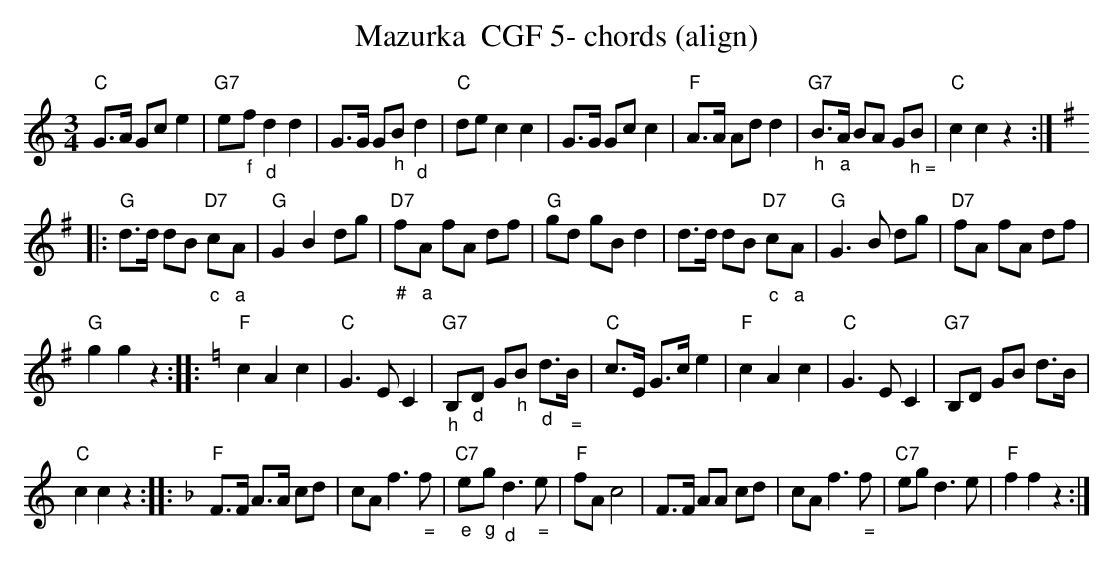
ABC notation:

X:1
T:Mazurka  CGF 5- chords (align)
M:3/4
L:1/8
K:Cmaj%%MIDI gchordon
"C"G>A Gce2 | "G7"e"_f"f"_d"d2d2 | G>G G"_h"B"_d"d2 | "C"dec2c2 | G>G Gcc2 | "F"A>A Add2 | "G7""_h"B>"_a"A BA G"_ h ="B | "C"c2c2z2 :: [K:Gmaj]
 "G"d>d dB "D7""_c"c"_a"A | "G"G2B2dg | "D7""_#"f"_a"A fA df | "G"gd gBd2 | d>d dB "D7""_c"c"_a"A | "G"G3B dg | "D7"fA fA df |
 "G"g2g2z2 :: [K:Cmaj] "F"c2A2c2 | "C"G3EC2 | "G7""_h"B,"_d"D G"_h"B "_d"d>"_ ="B | "C"c>E G>ce2 | "F"c2A2c2 | "C"G3EC2 | "G7"B,D GB d>B |
"C"c2c2z2 :: [K:Fmaj] "F"F>F A>A cd | cA f3"_ ="f | "C7""_e"e"_g"g"_d"d3"_ = "e | "F"fAc4 | F>F AA cd | cAf3"_ ="f | "C7"egd3e | "F"f2f2z2 :|
